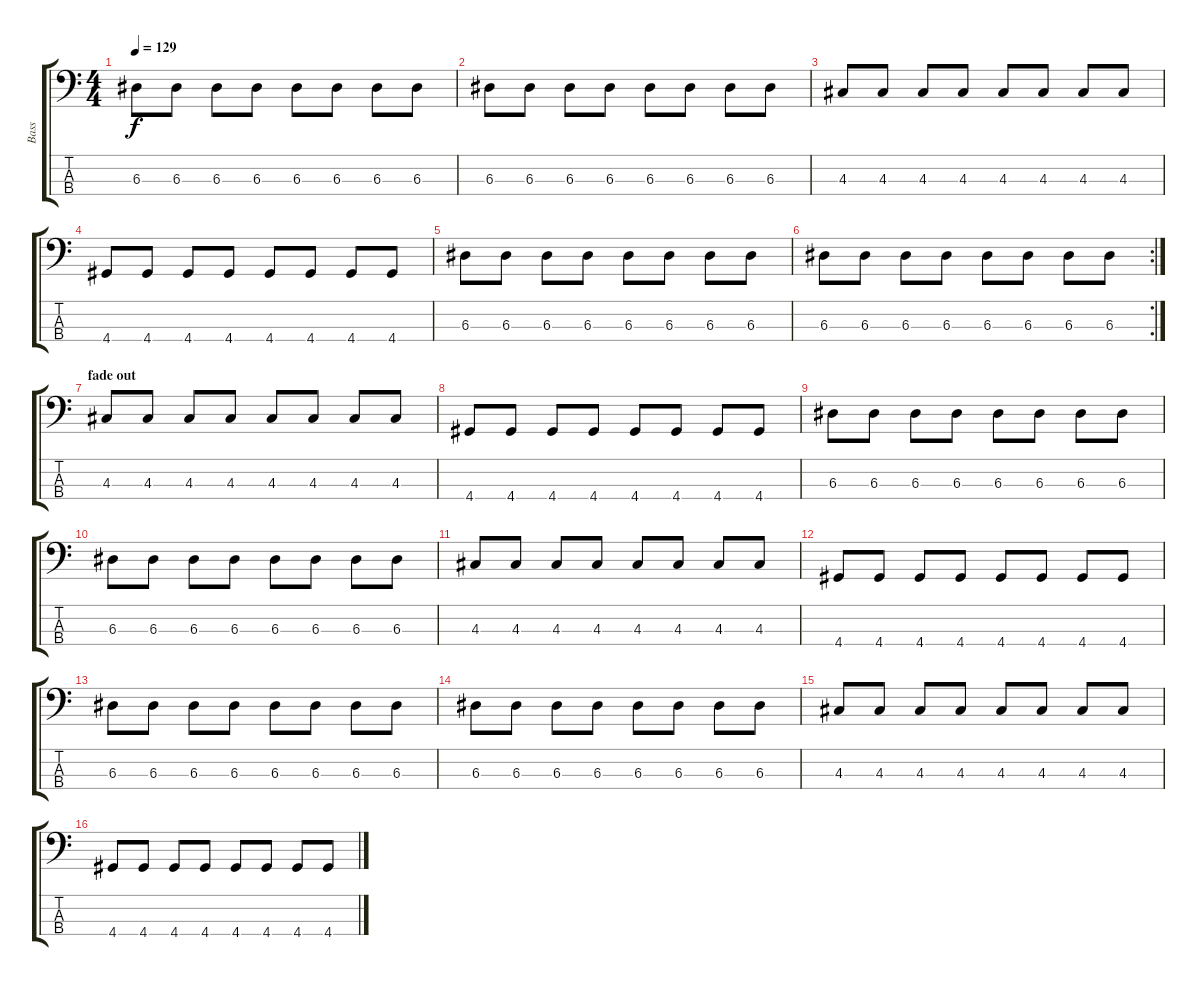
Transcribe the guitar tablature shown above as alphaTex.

\track ("Bass" "Bass") {instrument electricbasspick}
\staff {score tabs}
\tuning (G2 D2 A1 E1) {hide}
\ts (4 4)
\tempo 129
\clef f4
\ks c
6.3.8{dy f} 6.3.8 6.3.8 6.3.8 6.3.8 6.3.8 6.3.8 6.3.8 |
6.3.8 6.3.8 6.3.8 6.3.8 6.3.8 6.3.8 6.3.8 6.3.8 |
4.3.8 4.3.8 4.3.8 4.3.8 4.3.8 4.3.8 4.3.8 4.3.8 |
4.4.8 4.4.8 4.4.8 4.4.8 4.4.8 4.4.8 4.4.8 4.4.8 |
6.3.8 6.3.8 6.3.8 6.3.8 6.3.8 6.3.8 6.3.8 6.3.8 |
\rc 2
6.3.8 6.3.8 6.3.8 6.3.8 6.3.8 6.3.8 6.3.8 6.3.8 |
\section ("" "fade out")
4.3.8 4.3.8 4.3.8 4.3.8 4.3.8 4.3.8 4.3.8 4.3.8 |
4.4.8 4.4.8 4.4.8 4.4.8 4.4.8 4.4.8 4.4.8 4.4.8 |
6.3.8 6.3.8 6.3.8 6.3.8 6.3.8 6.3.8 6.3.8 6.3.8 |
6.3.8 6.3.8 6.3.8 6.3.8 6.3.8 6.3.8 6.3.8 6.3.8 |
4.3.8 4.3.8 4.3.8 4.3.8 4.3.8 4.3.8 4.3.8 4.3.8 |
4.4.8 4.4.8 4.4.8 4.4.8 4.4.8 4.4.8 4.4.8 4.4.8 |
6.3.8 6.3.8 6.3.8 6.3.8 6.3.8 6.3.8 6.3.8 6.3.8 |
6.3.8 6.3.8 6.3.8 6.3.8 6.3.8 6.3.8 6.3.8 6.3.8 |
4.3.8 4.3.8 4.3.8 4.3.8 4.3.8 4.3.8 4.3.8 4.3.8 |
4.4.8 4.4.8 4.4.8 4.4.8 4.4.8 4.4.8 4.4.8 4.4.8
